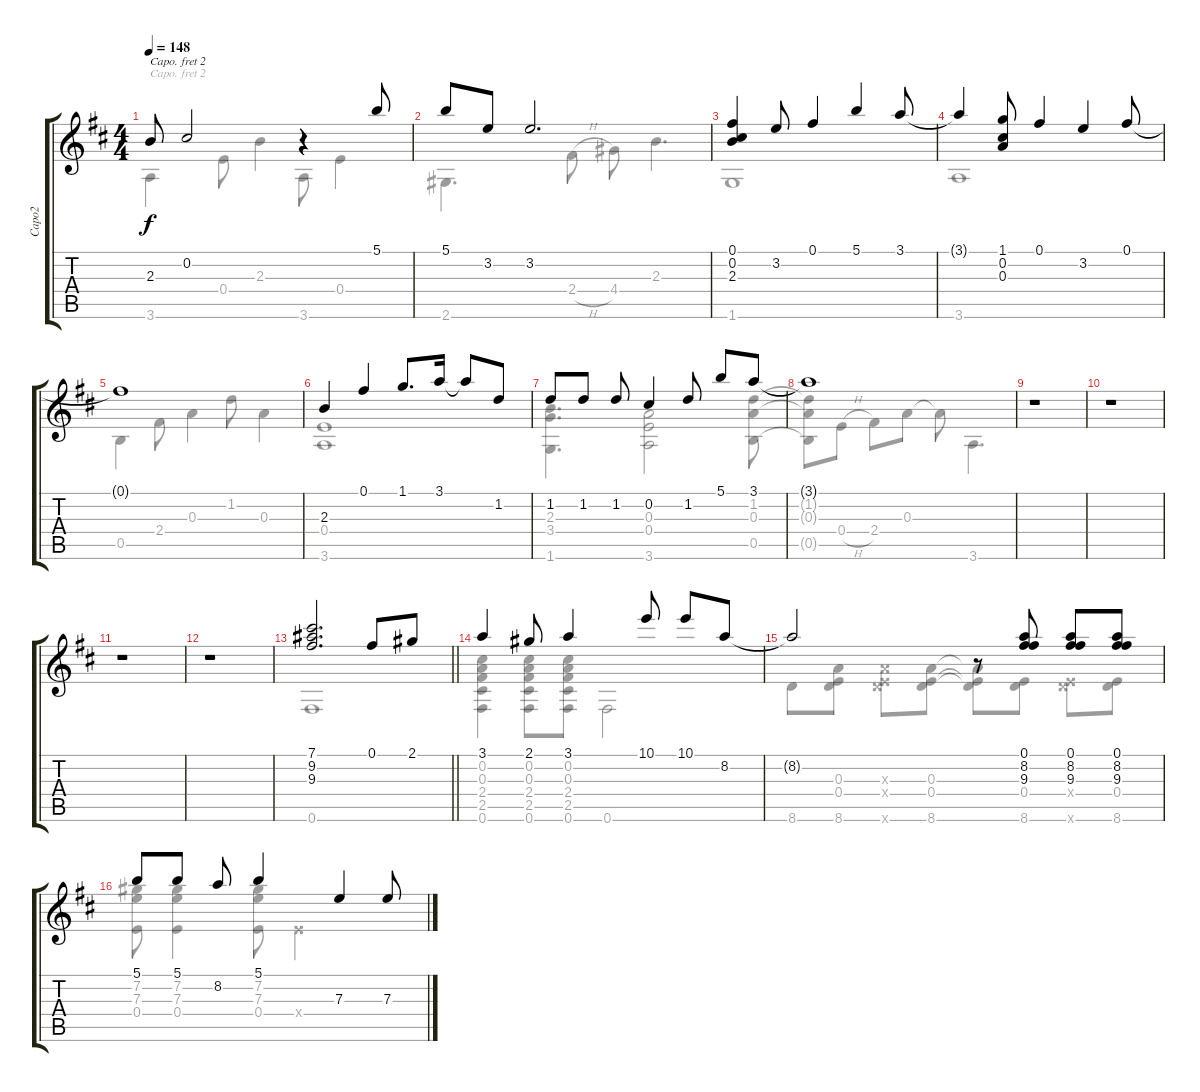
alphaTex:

\track ("Capo2" "Capo2") {instrument acousticguitarsteel}
\staff {score tabs}
\capo 2
\tuning (E4 B3 G3 D3 A2 E2) {hide}
\voice
\ts (4 4)
\tempo 148
\clef g2
\ks d
2.3{t}.8{dy f} 0.2.2 r.4 5.1.8 |
5.1.8 3.2.8 3.2.2{d} |
(0.1 0.2 2.3).4 3.2.8 0.1.4 5.1.4 3.1.8 |
3.1{t}.4 (1.1 0.2 0.3).8 0.1.4 3.2.4 0.1.8 |
0.1{t}.1 |
2.3.4 0.1.4 1.1.8{d} 3.1.16 3.1{t}.8 1.2.8 |
1.2.8 1.2.8 1.2.8 0.2.4 1.2.8 5.1.8 3.1.8 |
3.1{t}.1 |
r.1 |
r.1 |
r.1 |
r.1 |
\barLineRight lightlight
(7.1 9.2 9.3).2{d} 0.1.8 2.1.8 |
3.1.4 2.1.8 3.1.4 10.1.8 10.1.8 8.2.8 |
8.2{t}.2 r.8 (0.1 8.2 9.3).8 (0.1 8.2 9.3).8 (0.1 8.2 9.3).8 |
5.1.8 5.1.8 8.2.8 5.1.4 7.3.4 7.3.8
\voice
\clef g2
\ottava regular
\simile none
\ks d
3.6.4{dy f} 0.4.8 2.3.4 3.6.8 0.4.4 |
2.6.4{d} 2.4{h}.8 4.4.8 2.3.4{d} |
1.6.1 |
3.6.1 |
0.5.4 2.4.8 0.3.4 1.2.8 0.3.4 |
(0.4 3.6).1 |
(2.3 3.4 1.6).4{d} (0.3 0.4 3.6).2 (1.2 0.3 0.5).8 |
(1.2{t} 0.3{t} 0.5{t}).8 0.4{h}.8 2.4.8 0.3.8 0.3{t}.8 3.6.4{d} |
|
|
|
|
\barLineRight lightlight
0.6.1 |
(0.2 0.3 2.4 2.5 0.6).4 (0.2 0.3 2.4 2.5 0.6).8 (0.2 0.3 2.4 2.5 0.6).8 0.6.2 |
8.6.8 (0.3 0.4 8.6).8 (0.3{x} 0.4{x} 8.6{x}).8 (0.3 0.4 8.6).8 (0.3{t} 0.4{t} 8.6{t}).8 (0.4 8.6).8 (0.4{x} 8.6{x}).8 (0.4 8.6).8 |
(7.2 7.3 0.4).8 (7.2 7.3 0.4).4 (7.2 7.3 0.4).8 0.4{x}.2
